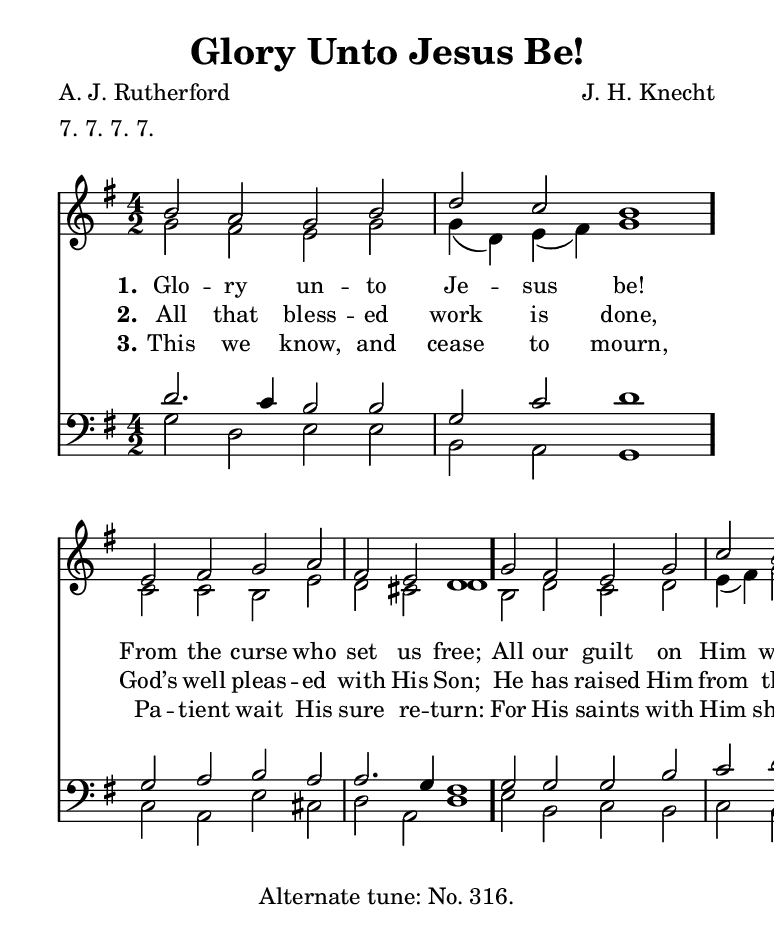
\include "common/global.ily"
\paper {
  \include "common/paper.ily"
  ragged-last-bottom = ##t
  systems-per-page = ##f
  system-count = 2
}

\header{
  hymnnumber = "178"
  title = "Glory Unto Jesus Be!"
  tunename = "Vienna"
  meter = "7. 7. 7. 7."
  poet = "A. J. Rutherford"
  composer = "J. H. Knecht"
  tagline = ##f
}

global = {
  \include "common/overrides.ily"
  \override Staff.TimeSignature.style = #'()
  \time 4/2
  \override Score.MetronomeMark.transparent = ##t % hide all fermata changes too
  \tempo 2=80
  \key g \major
  \autoBeamOff
}

notesSoprano = {
\global
\relative c'' {

  b2 a g b | d c b1 |
  e,2 fis g a | fis e d1 |
  g2 fis e g | c b a1 |
  d2 c b a | g fis g1 |

  \bar "|."

}
}

notesAlto = {
\global
\relative e' {

  g2 fis e g | g4( d) e( fis) g1 |
  c,2 c b e | d cis d1 |
  b2 d c d | e4( fis) g2 fis1 |
  g2 a g e | d d d1 |

}
}

notesTenor = {
\global
\relative a {

  d2. c4 b2 b | g c d1 |
  g,2 a b a | a2. g4 fis1 |
  g2 g g b | c d d1 |
  d2 d d c | b a b1 |

}
}

notesBass = {
\global
\relative f {

  g2 d e e | b a g1 |
  c2 a e' cis | d a d1 |
  e2 b c b | c b4( c) d1 |
  b'2 fis g c, | d d g,1 |

}
}

wordsA = \lyricmode {
\set stanza = "1."

Glo -- ry un -- to Je -- sus be! \bar "."
From the curse who set us free; \bar "."
All our guilt on Him was laid, \bar "."
He the ran -- som ful -- ly paid. \bar "."

}

wordsB = \lyricmode {
\set stanza = "2."

All that bless -- ed work is done,
God’s well pleas -- ed with His Son;
He has raised Him from the dead,
Set Him o -- ver all as Head.

}

wordsC = \lyricmode {
\set stanza = "3."

This we know, and cease to mourn,
Pa -- tient wait His sure re -- turn:
For His saints with Him shall reign–
“Come, Lord Je -- sus, Come! A -- men!”

}

\score {
  \context ChoirStaff <<
    \context Staff = upper <<
      \set ChoirStaff.systemStartDelimiter = #'SystemStartBar
      \context Voice  = sopranos { \voiceOne << \notesSoprano >> }
      \context Voice  = altos { \voiceTwo << \notesAlto >> }
      \context Lyrics = one   \lyricsto sopranos \wordsA
      \context Lyrics = two   \lyricsto sopranos \wordsB
      \context Lyrics = three \lyricsto sopranos \wordsC
    >>
    \context Staff = men <<
      \clef bass
      \context Voice  = tenors { \voiceOne << \notesTenor >> }
      \context Voice  = basses { \voiceTwo << \notesBass >> }
    >>
  >>
  \layout {
    \include "common/layout.ily"
  }
  \midi{
    \include "common/midi.ily"
  }
}

\noPageBreak

\markup { \vspace #2 \fill-line { \raise #2 \line { Alternate tune: No. 316. } } }

\version "2.18.2"  % necessary for upgrading to future LilyPond versions.

% vi:set et ts=2 sw=2 ai nocindent syntax=lilypond:
